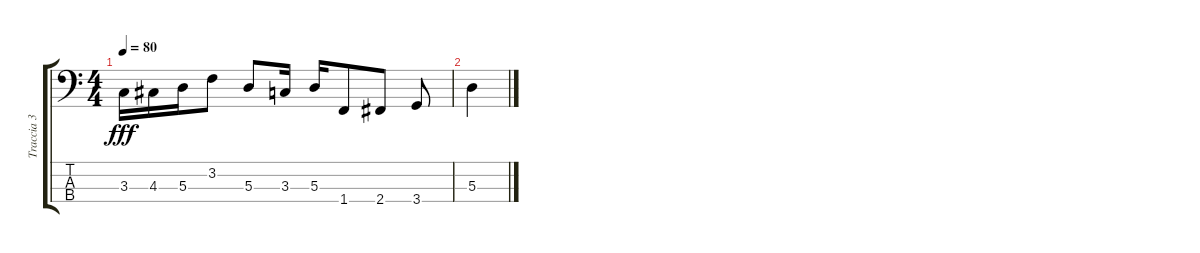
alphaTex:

\track ("Traccia 3" "Traccia 3") {instrument electricbassfinger}
\staff {score tabs}
\tuning (G2 D2 A1 E1) {hide}
\ts (4 4)
\tempo 80
\clef f4
\ks c
3.3.16{dy fff} 4.3.16 5.3.16 3.2.8 5.3.8 3.3.16 5.3.16 1.4.8 2.4.8 3.4.8 |
5.3.4
